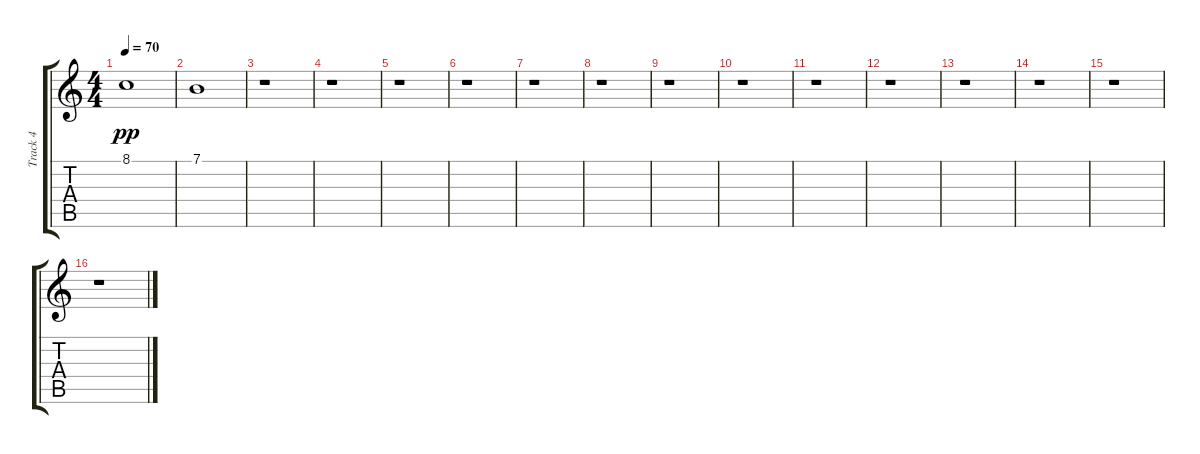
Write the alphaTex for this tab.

\track ("Track 4" "Track 4") {instrument stringensemble1}
\staff {score tabs}
\tuning (E4 B3 G3 D3 A2 E2) {hide}
\ts (4 4)
\tempo 70
\clef g2
\ks c
8.1.1{dy pp} |
7.1.1 |
r.1 |
r.1 |
r.1 |
r.1 |
r.1 |
r.1 |
r.1 |
r.1 |
r.1 |
r.1 |
r.1 |
r.1 |
r.1 |
r.1
